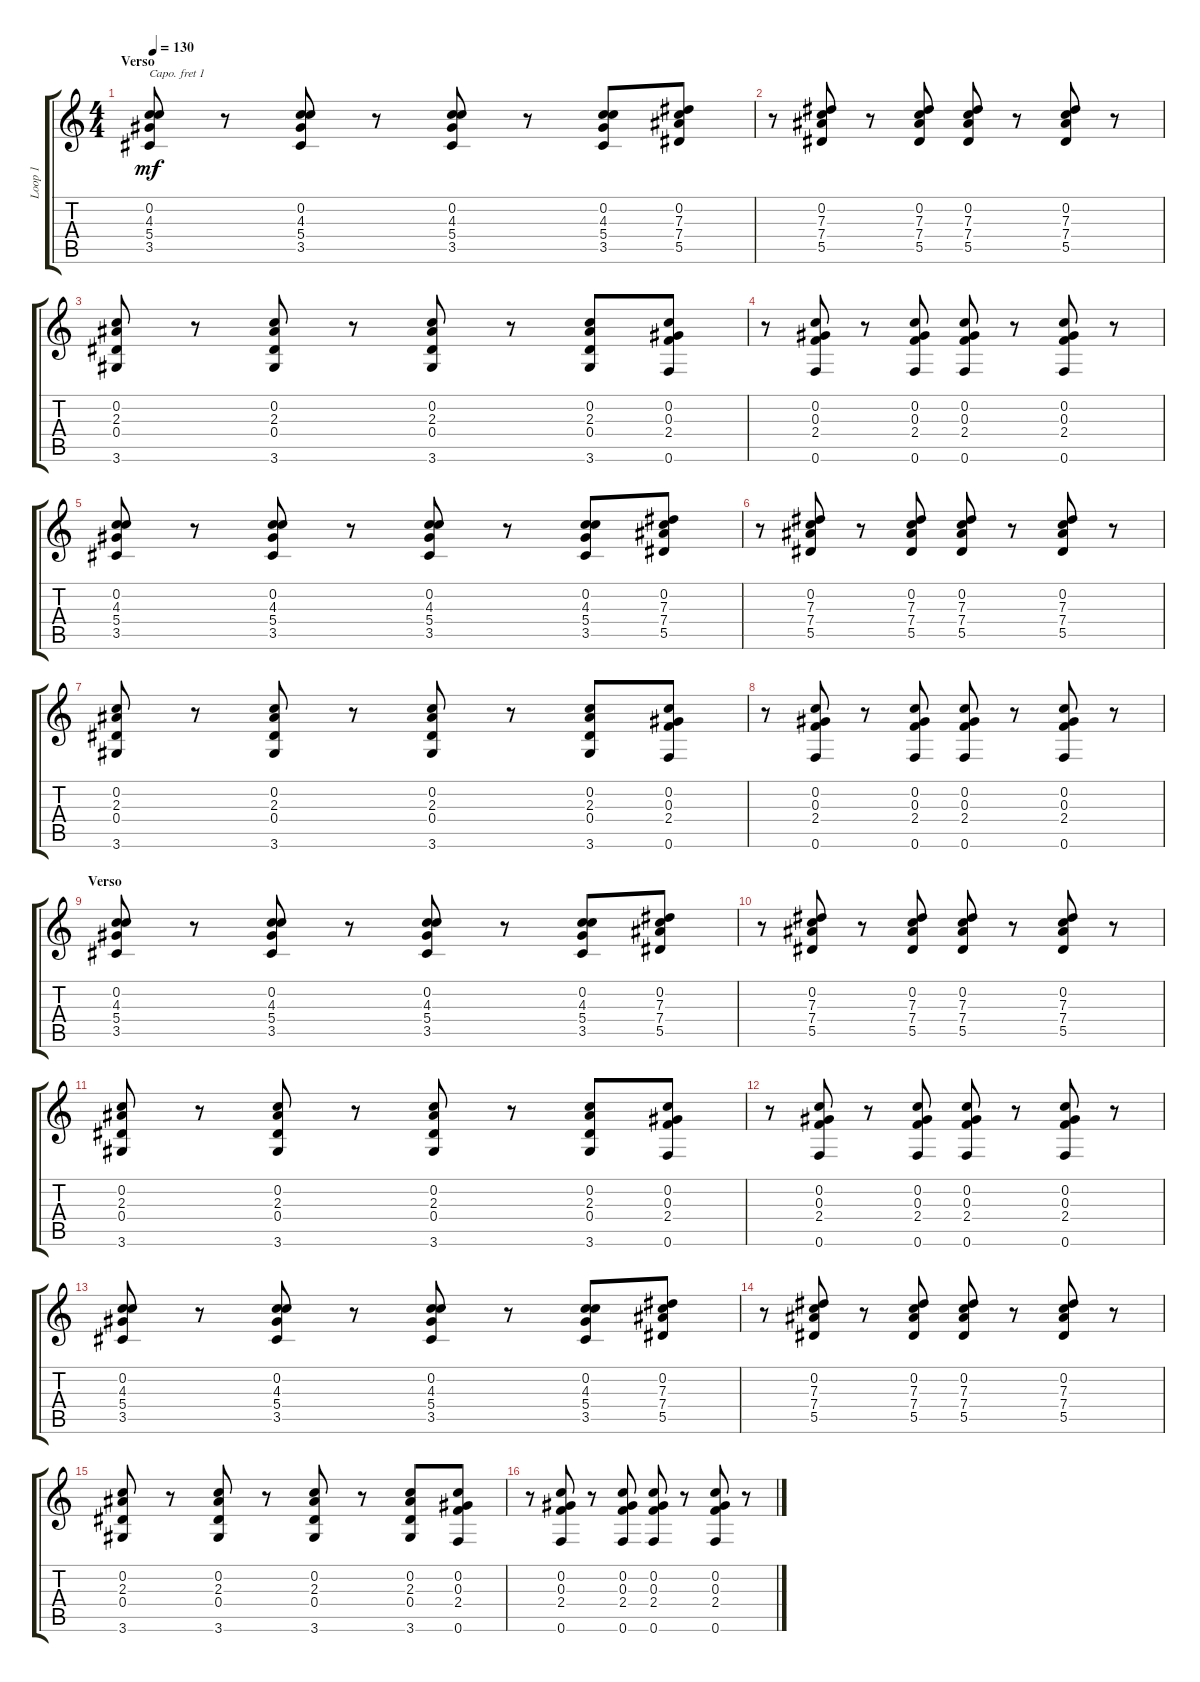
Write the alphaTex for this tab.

\track ("Loop 1" "Loop 1") {instrument acousticguitarsteel}
\staff {score tabs}
\capo 1
\tuning (E4 B3 G3 D3 A2 E2) {hide}
\ts (4 4)
\section ("" "Verso")
\tempo 130
\clef g2
\ks c
(0.2 4.3 5.4 3.5).8{dy mf} r.8 (0.2 4.3 5.4 3.5).8 r.8 (0.2 4.3 5.4 3.5).8 r.8 (0.2 4.3 5.4 3.5).8 (0.2 7.3 7.4 5.5).8 |
r.8 (0.2 7.3 7.4 5.5).8 r.8 (0.2 7.3 7.4 5.5).8 (0.2 7.3 7.4 5.5).8 r.8 (0.2 7.3 7.4 5.5).8 r.8 |
(0.2 2.3 0.4 3.6).8 r.8 (0.2 2.3 0.4 3.6).8 r.8 (0.2 2.3 0.4 3.6).8 r.8 (0.2 2.3 0.4 3.6).8 (0.2 0.3 2.4 0.6).8 |
r.8 (0.2 0.3 2.4 0.6).8 r.8 (0.2 0.3 2.4 0.6).8 (0.2 0.3 2.4 0.6).8 r.8 (0.2 0.3 2.4 0.6).8 r.8 |
(0.2 4.3 5.4 3.5).8 r.8 (0.2 4.3 5.4 3.5).8 r.8 (0.2 4.3 5.4 3.5).8 r.8 (0.2 4.3 5.4 3.5).8 (0.2 7.3 7.4 5.5).8 |
r.8 (0.2 7.3 7.4 5.5).8 r.8 (0.2 7.3 7.4 5.5).8 (0.2 7.3 7.4 5.5).8 r.8 (0.2 7.3 7.4 5.5).8 r.8 |
(0.2 2.3 0.4 3.6).8 r.8 (0.2 2.3 0.4 3.6).8 r.8 (0.2 2.3 0.4 3.6).8 r.8 (0.2 2.3 0.4 3.6).8 (0.2 0.3 2.4 0.6).8 |
r.8 (0.2 0.3 2.4 0.6).8 r.8 (0.2 0.3 2.4 0.6).8 (0.2 0.3 2.4 0.6).8 r.8 (0.2 0.3 2.4 0.6).8 r.8 |
\section ("" "Verso")
(0.2 4.3 5.4 3.5).8 r.8 (0.2 4.3 5.4 3.5).8 r.8 (0.2 4.3 5.4 3.5).8 r.8 (0.2 4.3 5.4 3.5).8 (0.2 7.3 7.4 5.5).8 |
r.8 (0.2 7.3 7.4 5.5).8 r.8 (0.2 7.3 7.4 5.5).8 (0.2 7.3 7.4 5.5).8 r.8 (0.2 7.3 7.4 5.5).8 r.8 |
(0.2 2.3 0.4 3.6).8 r.8 (0.2 2.3 0.4 3.6).8 r.8 (0.2 2.3 0.4 3.6).8 r.8 (0.2 2.3 0.4 3.6).8 (0.2 0.3 2.4 0.6).8 |
r.8 (0.2 0.3 2.4 0.6).8 r.8 (0.2 0.3 2.4 0.6).8 (0.2 0.3 2.4 0.6).8 r.8 (0.2 0.3 2.4 0.6).8 r.8 |
(0.2 4.3 5.4 3.5).8 r.8 (0.2 4.3 5.4 3.5).8 r.8 (0.2 4.3 5.4 3.5).8 r.8 (0.2 4.3 5.4 3.5).8 (0.2 7.3 7.4 5.5).8 |
r.8 (0.2 7.3 7.4 5.5).8 r.8 (0.2 7.3 7.4 5.5).8 (0.2 7.3 7.4 5.5).8 r.8 (0.2 7.3 7.4 5.5).8 r.8 |
(0.2 2.3 0.4 3.6).8 r.8 (0.2 2.3 0.4 3.6).8 r.8 (0.2 2.3 0.4 3.6).8 r.8 (0.2 2.3 0.4 3.6).8 (0.2 0.3 2.4 0.6).8 |
r.8 (0.2 0.3 2.4 0.6).8 r.8 (0.2 0.3 2.4 0.6).8 (0.2 0.3 2.4 0.6).8 r.8 (0.2 0.3 2.4 0.6).8 r.8
